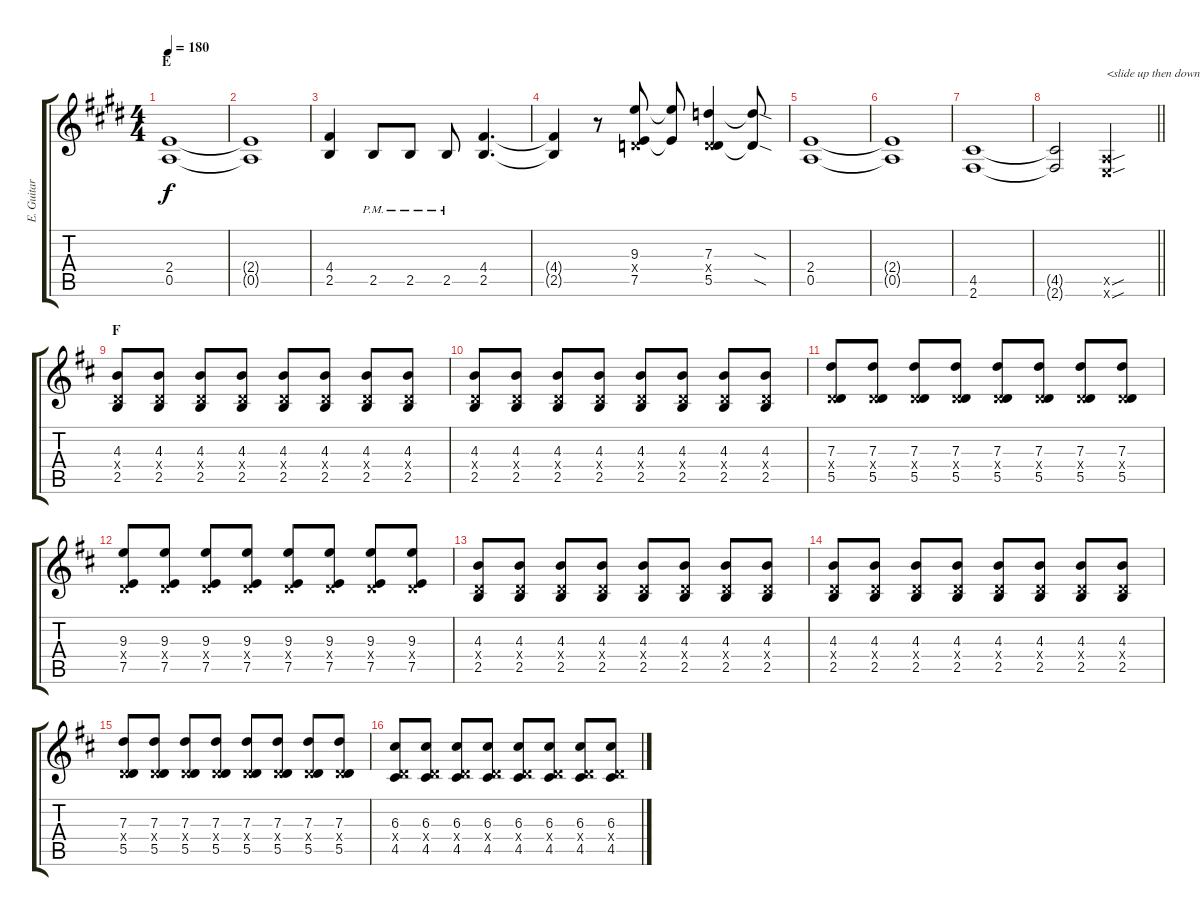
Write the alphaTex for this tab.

\track ("E. Guitar I" "E. Guitar ") {instrument overdrivenguitar}
\staff {score tabs}
\tuning (E4 B3 G3 D3 A2 E2) {hide}
\ts (4 4)
\section ("" "E")
\tempo 180
\clef g2
\ks e
(2.4 0.5).1{dy f} |
(2.4{t} 0.5{t}).1 |
(4.4 2.5).4 2.5{pm}.8 2.5{pm}.8 2.5{pm}.8 (4.4 2.5).4{d} |
(4.4{t} 2.5{t}).4 r.8 (9.3 0.4{x} 7.5).8 (9.3{t} 7.5{t}).8 (7.3 0.4{x} 5.5).4 (7.3{sod t} 5.5{sod t}).8 |
(2.4 0.5).1 |
(2.4{t} 0.5{t}).1 |
(4.5 2.6).1 |
\barLineRight lightlight
(4.5{t} 2.6{t}).2 (0.5{sou x} 0.6{sou x}).2{txt "<slide up then down>"} |
\section ("" "F")
\ks d
(4.3 0.4{x} 2.5).8 (4.3 0.4{x} 2.5).8 (4.3 0.4{x} 2.5).8 (4.3 0.4{x} 2.5).8 (4.3 0.4{x} 2.5).8 (4.3 0.4{x} 2.5).8 (4.3 0.4{x} 2.5).8 (4.3 0.4{x} 2.5).8 |
(4.3 0.4{x} 2.5).8 (4.3 0.4{x} 2.5).8 (4.3 0.4{x} 2.5).8 (4.3 0.4{x} 2.5).8 (4.3 0.4{x} 2.5).8 (4.3 0.4{x} 2.5).8 (4.3 0.4{x} 2.5).8 (4.3 0.4{x} 2.5).8 |
(7.3 0.4{x} 5.5).8 (7.3 0.4{x} 5.5).8 (7.3 0.4{x} 5.5).8 (7.3 0.4{x} 5.5).8 (7.3 0.4{x} 5.5).8 (7.3 0.4{x} 5.5).8 (7.3 0.4{x} 5.5).8 (7.3 0.4{x} 5.5).8 |
(9.3 0.4{x} 7.5).8 (9.3 0.4{x} 7.5).8 (9.3 0.4{x} 7.5).8 (9.3 0.4{x} 7.5).8 (9.3 0.4{x} 7.5).8 (9.3 0.4{x} 7.5).8 (9.3 0.4{x} 7.5).8 (9.3 0.4{x} 7.5).8 |
(4.3 0.4{x} 2.5).8 (4.3 0.4{x} 2.5).8 (4.3 0.4{x} 2.5).8 (4.3 0.4{x} 2.5).8 (4.3 0.4{x} 2.5).8 (4.3 0.4{x} 2.5).8 (4.3 0.4{x} 2.5).8 (4.3 0.4{x} 2.5).8 |
(4.3 0.4{x} 2.5).8 (4.3 0.4{x} 2.5).8 (4.3 0.4{x} 2.5).8 (4.3 0.4{x} 2.5).8 (4.3 0.4{x} 2.5).8 (4.3 0.4{x} 2.5).8 (4.3 0.4{x} 2.5).8 (4.3 0.4{x} 2.5).8 |
(7.3 0.4{x} 5.5).8 (7.3 0.4{x} 5.5).8 (7.3 0.4{x} 5.5).8 (7.3 0.4{x} 5.5).8 (7.3 0.4{x} 5.5).8 (7.3 0.4{x} 5.5).8 (7.3 0.4{x} 5.5).8 (7.3 0.4{x} 5.5).8 |
(6.3 0.4{x} 4.5).8 (6.3 0.4{x} 4.5).8 (6.3 0.4{x} 4.5).8 (6.3 0.4{x} 4.5).8 (6.3 0.4{x} 4.5).8 (6.3 0.4{x} 4.5).8 (6.3 0.4{x} 4.5).8 (6.3 0.4{x} 4.5).8
